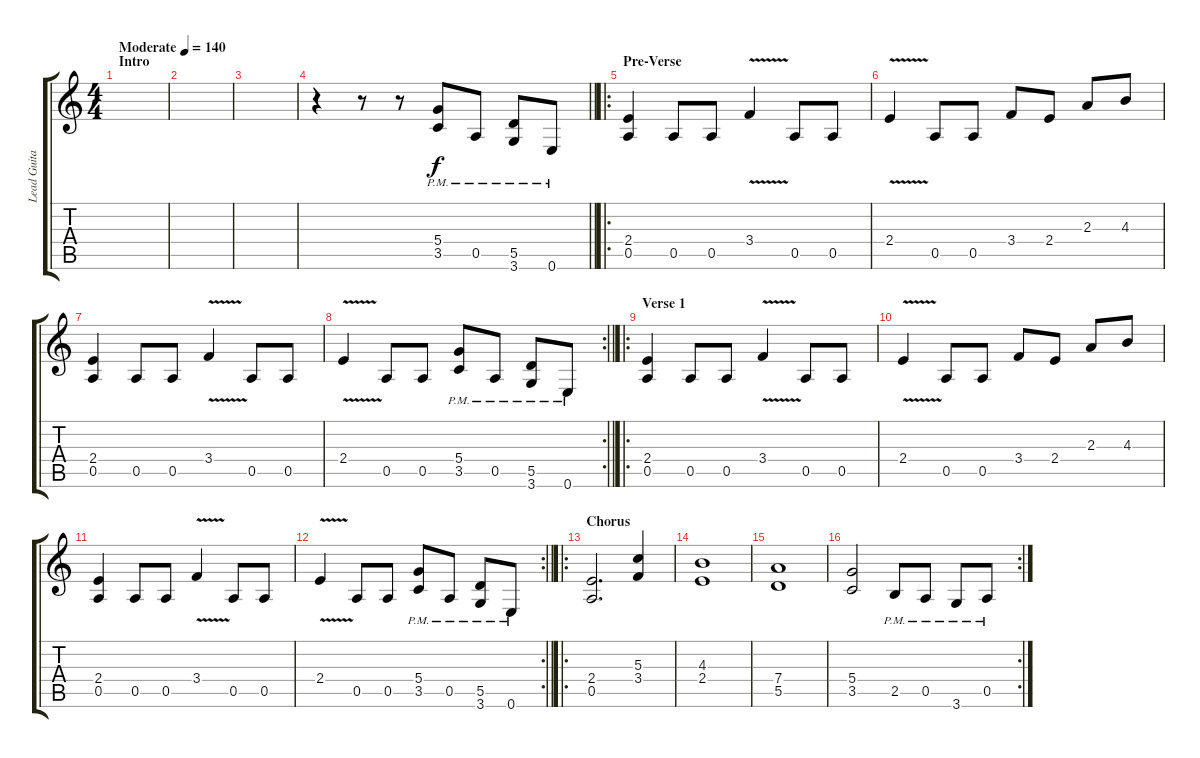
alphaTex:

\track ("Lead Guitar" "Lead Guita") {instrument distortionguitar}
\staff {score tabs}
\tuning (E4 B3 G3 D3 A2 E2) {hide}
\ts (4 4)
\section ("" "Intro")
\tempo (140 "Moderate")
\clef g2
\ks c
|
|
|
\barLineRight lightlight
r.4 r.8 r.8 (5.4{pm} 3.5{pm}).8 0.5{pm}.8 (5.5{pm} 3.6{pm}).8 0.6{pm}.8 |
\ro
\section ("" "Pre-Verse")
(2.4 0.5).4 0.5.8 0.5.8 3.4{v}.4 0.5.8 0.5.8 |
2.4{v}.4 0.5.8 0.5.8 3.4.8 2.4.8 2.3.8 4.3.8 |
(2.4 0.5).4 0.5.8 0.5.8 3.4{v}.4 0.5.8 0.5.8 |
\rc 2
\barLineRight lightlight
2.4{v}.4 0.5.8 0.5.8 (5.4 3.5{pm}).8 0.5{pm}.8 (5.5{pm} 3.6).8 0.6{pm}.8 |
\ro
\section ("" "Verse 1")
(2.4 0.5).4 0.5.8 0.5.8 3.4{v}.4 0.5.8 0.5.8 |
2.4{v}.4 0.5.8 0.5.8 3.4.8 2.4.8 2.3.8 4.3.8 |
(2.4 0.5).4 0.5.8 0.5.8 3.4{v}.4 0.5.8 0.5.8 |
\rc 2
\barLineRight lightlight
2.4{v}.4 0.5.8 0.5.8 (5.4{pm} 3.5{pm}).8 0.5{pm}.8 (5.5{pm} 3.6{pm}).8 0.6{pm}.8 |
\ro
\section ("" "Chorus")
(2.4 0.5).2{d} (5.3 3.4).4 |
(4.3 2.4).1 |
(7.4 5.5).1 |
\rc 2
(5.4 3.5).2 2.5{pm}.8 0.5{pm}.8 3.6{pm}.8 0.5{pm}.8
